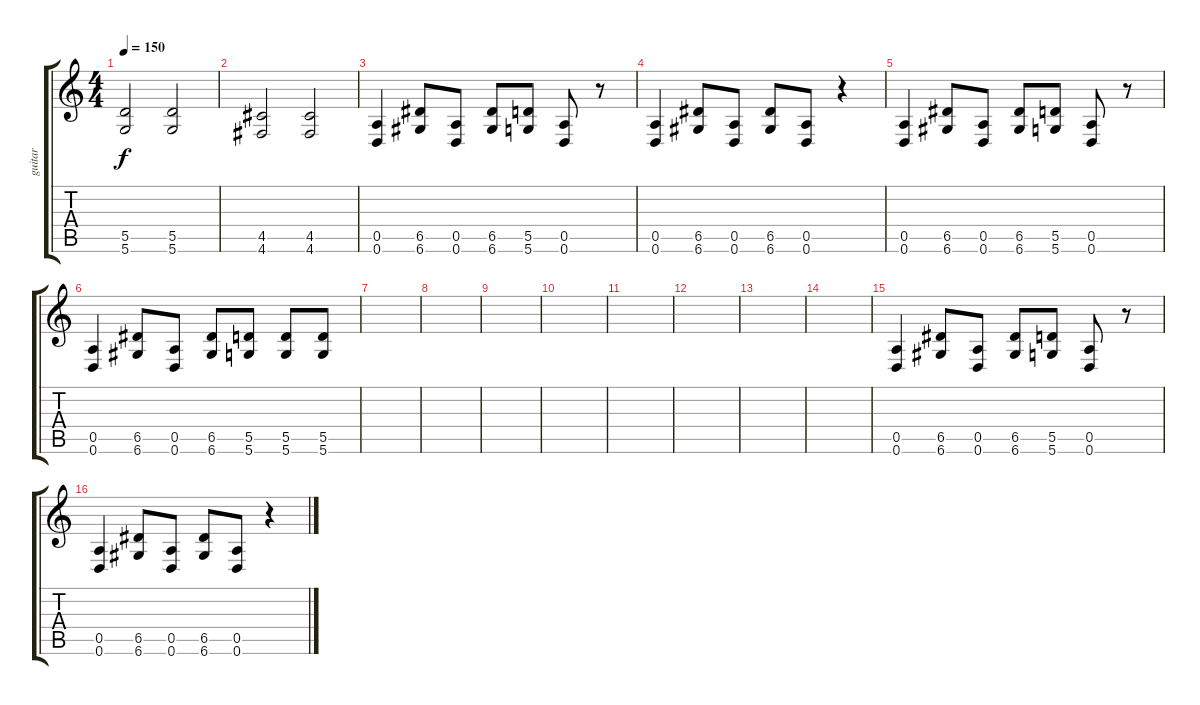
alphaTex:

\track ("guitar" "guitar") {instrument distortionguitar}
\staff {score tabs}
\tuning (E4 B3 G3 D3 A2 D2) {hide}
\ts (4 4)
\tempo 150
\clef g2
\ks c
(5.5 5.6).2{dy f} (5.5 5.6).2 |
(4.5 4.6).2 (4.5 4.6).2 |
(0.5 0.6).4 (6.5 6.6).8 (0.5 0.6).8 (6.5 6.6).8 (5.5 5.6).8 (0.5 0.6).8 r.8 |
(0.5 0.6).4 (6.5 6.6).8 (0.5 0.6).8 (6.5 6.6).8 (0.5 0.6).8 r.4 |
(0.5 0.6).4 (6.5 6.6).8 (0.5 0.6).8 (6.5 6.6).8 (5.5 5.6).8 (0.5 0.6).8 r.8 |
(0.5 0.6).4 (6.5 6.6).8 (0.5 0.6).8 (6.5 6.6).8 (5.5 5.6).8 (5.5 5.6).8 (5.5 5.6).8 |
|
|
|
|
|
|
|
|
(0.5 0.6).4 (6.5 6.6).8 (0.5 0.6).8 (6.5 6.6).8 (5.5 5.6).8 (0.5 0.6).8 r.8 |
(0.5 0.6).4 (6.5 6.6).8 (0.5 0.6).8 (6.5 6.6).8 (0.5 0.6).8 r.4
